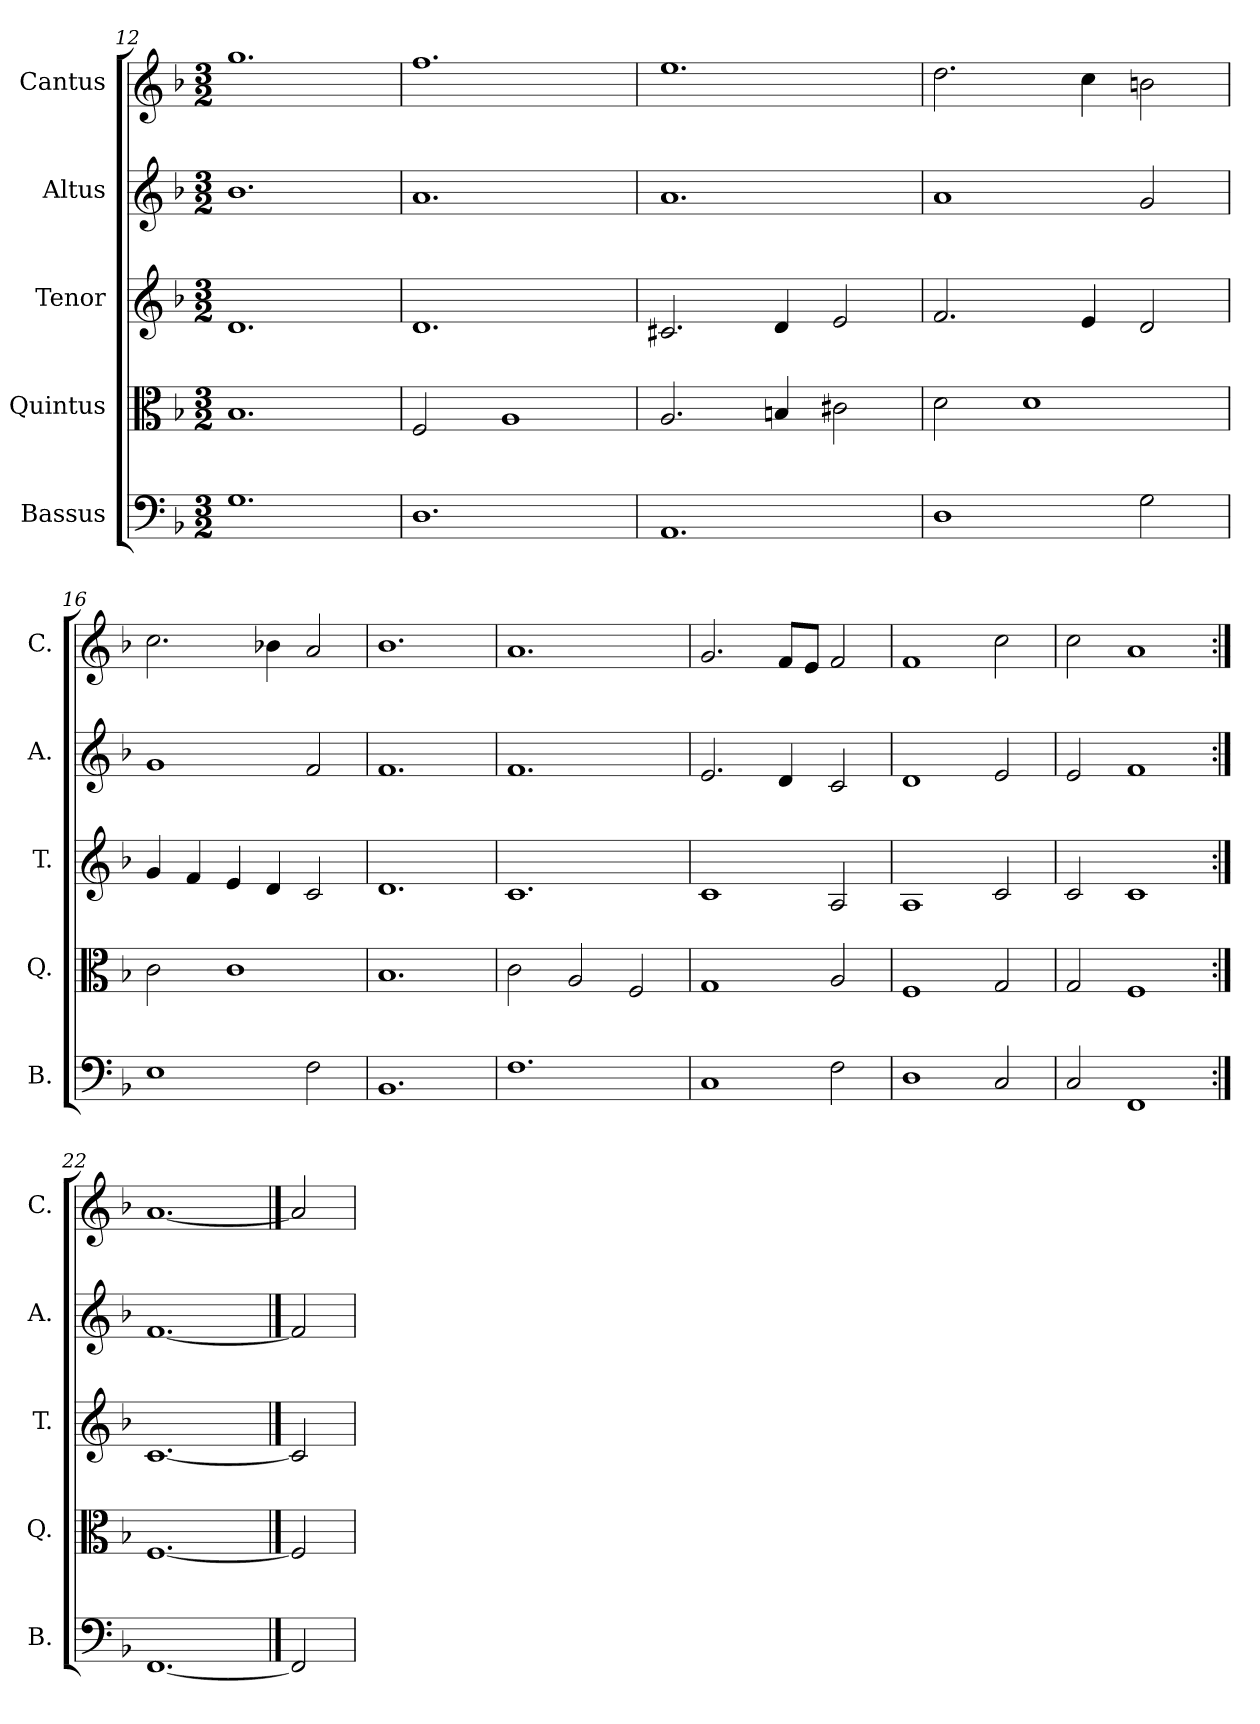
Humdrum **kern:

**kern	**kern	**kern	**kern	**kern
*part5	*part4	*part3	*part2	*part1
*staff5	*staff4	*staff3	*staff2	*staff1
*I"Bassus	*I"Quintus	*I"Tenor	*I"Altus	*I"Cantus
*I'B.	*I'Q.	*I'T.	*I'A.	*I'C.
*clefF4	*clefC3	*clefG2	*clefG2	*clefG2
*k[b-]	*k[b-]	*k[b-]	*k[b-]	*k[b-]
*F:	*F:	*F:	*F:	*F:
*M3/2	*M3/2	*M3/2	*M3/2	*M3/2
=12	=12	=12	=12	=12
1.G	1.B-	1.d	1.b-	1.gg
=13	=13	=13	=13	=13
1.D	2F/	1.d	1.a	1.ff
.	1A	.	.	.
=14	=14	=14	=14	=14
1.AA	2.A/	2.c#X/	1.a	1.ee
.	4Bn/	4d/	.	.
.	2c#X\	2e/	.	.
=15	=15	=15	=15	=15
1D	2d\	2.f/	1a	2.dd\
.	1d	.	.	.
.	.	4e/	.	4cc\
2G\	.	2d/	2g/	2bn\
!!LO:LB:g=z
=16	=16	=16	=16	=16
1E	2c\	4g/	1g	2.cc\
.	.	4f/	.	.
.	1c	4e/	.	.
.	.	4d/	.	4b-X\
2F\	.	2c/	2f/	2a/
=17	=17	=17	=17	=17
1.BB-	1.B-	1.d	1.f	1.b-
=18	=18	=18	=18	=18
1.F	2c\	1.c	1.f	1.a
.	2A/	.	.	.
.	2F/	.	.	.
=19	=19	=19	=19	=19
1C	1G	1c	2.e/	2.g/
.	.	.	4d/	8f/L
.	.	.	.	8e/J
2F\	2A/	2A/	2c/	2f/
=20	=20	=20	=20	=20
1D	1F	1A	1d	1f
2C/	2G/	2c/	2e/	2cc\
=21	=21	=21	=21	=21
2C/	2G/	2c/	2e/	2cc\
1FF	1F	1c	1f	1a
=22:|!	=22:|!	=22:|!	=22:|!	=22:|!
[1.FF	[1.F	[1.c	[1.f	[1.a
==23	==23	==23	==23	==23
2FF]	2F]	2c]	2f]	2a]
=	=	=	=	=
*-	*-	*-	*-	*-
